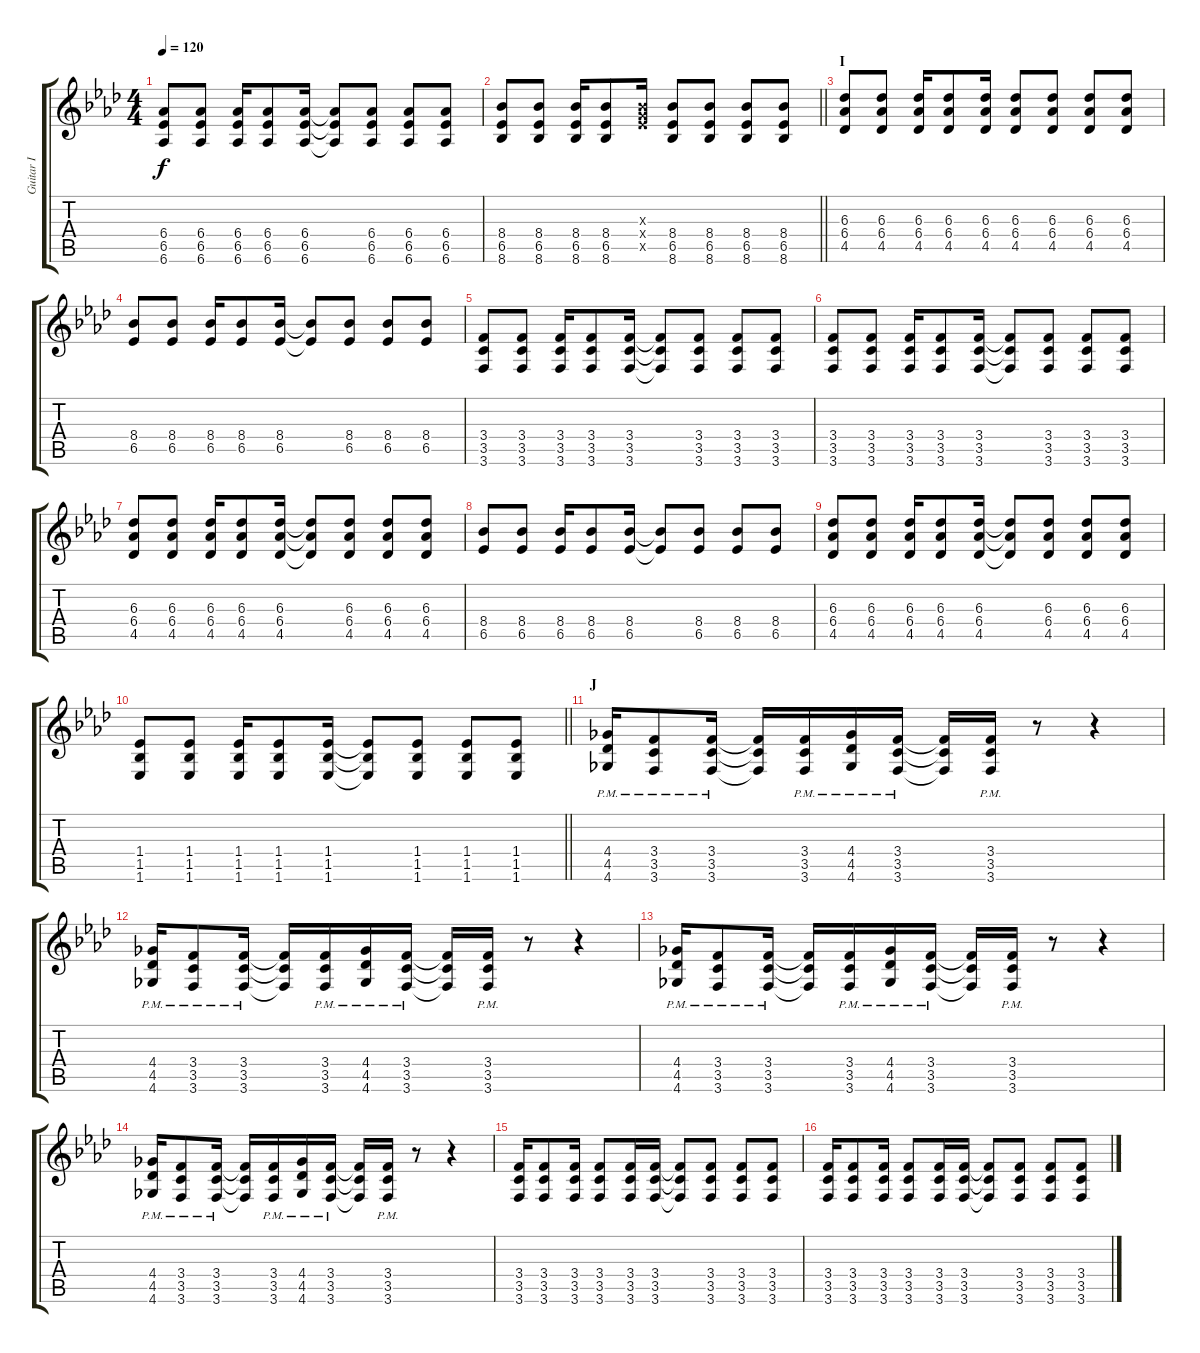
\track ("Guitar I" "Guitar I") {instrument overdrivenguitar}
\staff {score tabs}
\tuning (E4 B3 G3 D3 A2 D2) {hide}
\ts (4 4)
\tempo 120
\clef g2
\ks fminor
(6.4 6.5 6.6).8{dy f} (6.4 6.5 6.6).8 (6.4 6.5 6.6).16 (6.4 6.5 6.6).8 (6.4 6.5 6.6).16 (6.4{t} 6.5{t} 6.6{t}).8 (6.4 6.5 6.6).8 (6.4 6.5 6.6).8 (6.4 6.5 6.6).8 |
\barLineRight lightlight
(8.4 6.5 8.6).8 (8.4 6.5 8.6).8 (8.4 6.5 8.6).16 (8.4 6.5 8.6).8 (0.3{x} 8.4{x} 6.5{x}).16 (8.4 6.5 8.6).8 (8.4 6.5 8.6).8 (8.4 6.5 8.6).8 (8.4 6.5 8.6).8 |
\section ("" "I")
(6.3 6.4 4.5).8 (6.3 6.4 4.5).8 (6.3 6.4 4.5).16 (6.3 6.4 4.5).8 (6.3 6.4 4.5).16 (6.3 6.4 4.5).8 (6.3 6.4 4.5).8 (6.3 6.4 4.5).8 (6.3 6.4 4.5).8 |
(8.4 6.5).8 (8.4 6.5).8 (8.4 6.5).16 (8.4 6.5).8 (8.4 6.5).16 (8.4{t} 6.5{t}).8 (8.4 6.5).8 (8.4 6.5).8 (8.4 6.5).8 |
(3.4 3.5 3.6).8 (3.4 3.5 3.6).8 (3.4 3.5 3.6).16 (3.4 3.5 3.6).8 (3.4 3.5 3.6).16 (3.4{t} 3.5{t} 3.6{t}).8 (3.4 3.5 3.6).8 (3.4 3.5 3.6).8 (3.4 3.5 3.6).8 |
(3.4 3.5 3.6).8 (3.4 3.5 3.6).8 (3.4 3.5 3.6).16 (3.4 3.5 3.6).8 (3.4 3.5 3.6).16 (3.4{t} 3.5{t} 3.6{t}).8 (3.4 3.5 3.6).8 (3.4 3.5 3.6).8 (3.4 3.5 3.6).8 |
(6.3 6.4 4.5).8 (6.3 6.4 4.5).8 (6.3 6.4 4.5).16 (6.3 6.4 4.5).8 (6.3 6.4 4.5).16 (6.3{t} 6.4{t} 4.5{t}).8 (6.3 6.4 4.5).8 (6.3 6.4 4.5).8 (6.3 6.4 4.5).8 |
(8.4 6.5).8 (8.4 6.5).8 (8.4 6.5).16 (8.4 6.5).8 (8.4 6.5).16 (8.4{t} 6.5{t}).8 (8.4 6.5).8 (8.4 6.5).8 (8.4 6.5).8 |
(6.3 6.4 4.5).8 (6.3 6.4 4.5).8 (6.3 6.4 4.5).16 (6.3 6.4 4.5).8 (6.3 6.4 4.5).16 (6.3{t} 6.4{t} 4.5{t}).8 (6.3 6.4 4.5).8 (6.3 6.4 4.5).8 (6.3 6.4 4.5).8 |
\barLineRight lightlight
(1.4 1.5 1.6).8 (1.4 1.5 1.6).8 (1.4 1.5 1.6).16 (1.4 1.5 1.6).8 (1.4 1.5 1.6).16 (1.4{t} 1.5{t} 1.6{t}).8 (1.4 1.5 1.6).8 (1.4 1.5 1.6).8 (1.4 1.5 1.6).8 |
\section ("" "J")
(4.4{pm} 4.5{pm} 4.6{pm}).16 (3.4{pm} 3.5{pm} 3.6{pm}).8 (3.4{pm} 3.5{pm} 3.6{pm}).16 (3.4{t} 3.5{t} 3.6{t}).16 (3.4{pm} 3.5{pm} 3.6{pm}).16 (4.4{pm} 4.5{pm} 4.6{pm}).16 (3.4{pm} 3.5{pm} 3.6{pm}).16 (3.4{t} 3.5{t} 3.6{t}).16 (3.4{pm} 3.5{pm} 3.6{pm}).16 r.8 r.4 |
(4.4{pm} 4.5{pm} 4.6{pm}).16 (3.4{pm} 3.5{pm} 3.6{pm}).8 (3.4{pm} 3.5{pm} 3.6{pm}).16 (3.4{t} 3.5{t} 3.6{t}).16 (3.4{pm} 3.5{pm} 3.6{pm}).16 (4.4{pm} 4.5{pm} 4.6{pm}).16 (3.4{pm} 3.5{pm} 3.6{pm}).16 (3.4{t} 3.5{t} 3.6{t}).16 (3.4{pm} 3.5{pm} 3.6{pm}).16 r.8 r.4 |
(4.4{pm} 4.5{pm} 4.6{pm}).16 (3.4{pm} 3.5{pm} 3.6{pm}).8 (3.4{pm} 3.5{pm} 3.6{pm}).16 (3.4{t} 3.5{t} 3.6{t}).16 (3.4{pm} 3.5{pm} 3.6{pm}).16 (4.4{pm} 4.5{pm} 4.6{pm}).16 (3.4{pm} 3.5{pm} 3.6{pm}).16 (3.4{t} 3.5{t} 3.6{t}).16 (3.4{pm} 3.5{pm} 3.6{pm}).16 r.8 r.4 |
(4.4{pm} 4.5{pm} 4.6{pm}).16 (3.4{pm} 3.5{pm} 3.6{pm}).8 (3.4{pm} 3.5{pm} 3.6{pm}).16 (3.4{t} 3.5{t} 3.6{t}).16 (3.4{pm} 3.5{pm} 3.6{pm}).16 (4.4{pm} 4.5{pm} 4.6{pm}).16 (3.4{pm} 3.5{pm} 3.6{pm}).16 (3.4{t} 3.5{t} 3.6{t}).16 (3.4{pm} 3.5{pm} 3.6{pm}).16 r.8 r.4 |
(3.4 3.5 3.6).16{instrument distortionguitar} (3.4 3.5 3.6).8 (3.4 3.5 3.6).16 (3.4 3.5 3.6).8 (3.4 3.5 3.6).16 (3.4 3.5 3.6).16 (3.4{t} 3.5{t} 3.6{t}).8 (3.4 3.5 3.6).8 (3.4 3.5 3.6).8 (3.4 3.5 3.6).8 |
(3.4 3.5 3.6).16 (3.4 3.5 3.6).8 (3.4 3.5 3.6).16 (3.4 3.5 3.6).8 (3.4 3.5 3.6).16 (3.4 3.5 3.6).16 (3.4{t} 3.5{t} 3.6{t}).8 (3.4 3.5 3.6).8 (3.4 3.5 3.6).8 (3.4 3.5 3.6).8
